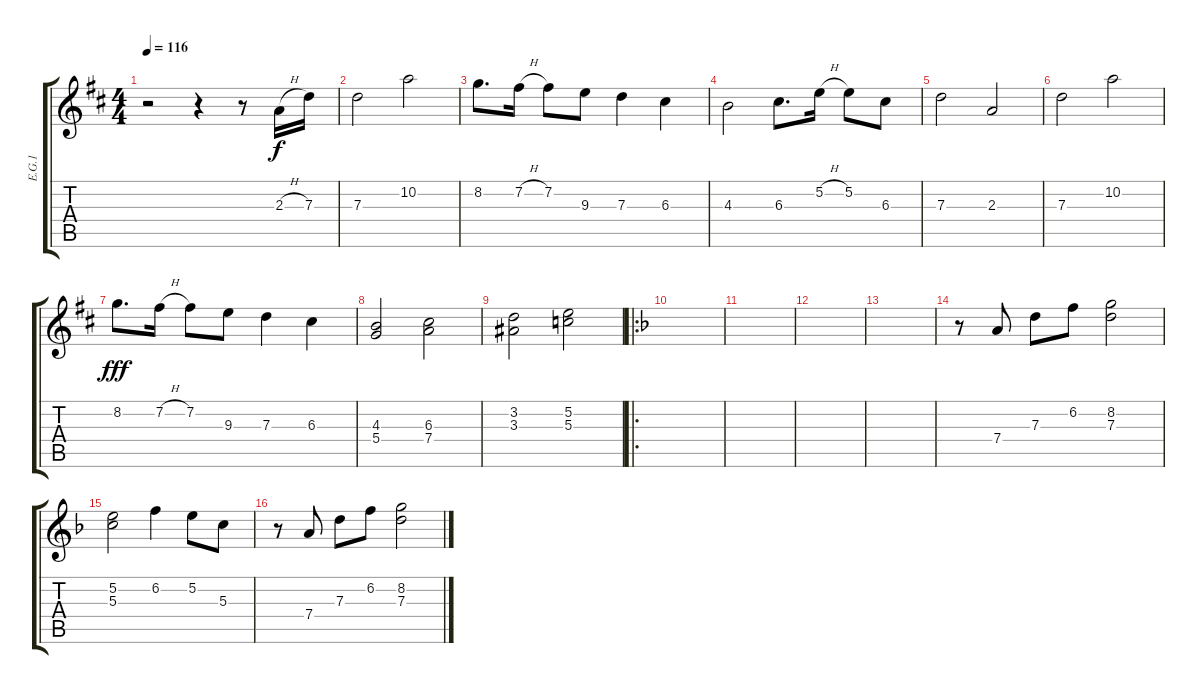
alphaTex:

\track ("E.G.1" "E.G.1") {instrument overdrivenguitar}
\staff {score tabs}
\tuning (E4 B3 G3 D3 A2 E2) {hide}
\ts (4 4)
\tempo 116
\clef g2
\ks d
r.2{dy f instrument overdrivenguitar} r.4 r.8 2.3{h}.16 7.3.16 |
7.3.2 10.2.2 |
8.2.8{d} 7.2{h}.16 7.2.8 9.3.8 7.3.4 6.3.4 |
4.3.2 6.3.8{d} 5.2{h}.16 5.2.8 6.3.8 |
7.3.2 2.3.2 |
7.3.2 10.2.2 |
8.2.8{d dy fff} 7.2{h}.16 7.2.8 9.3.8 7.3.4 6.3.4 |
(4.3 5.4).2 (6.3 7.4).2 |
(3.2 3.3).2 (5.2 5.3).2 |
\ro
\ks f
|
|
|
|
r.8{instrument overdrivenguitar} 7.4.8 7.3.8 6.2.8 (8.2 7.3).2 |
(5.2 5.3).2 6.2.4 5.2.8 5.3.8 |
r.8 7.4.8 7.3.8 6.2.8 (8.2 7.3).2
